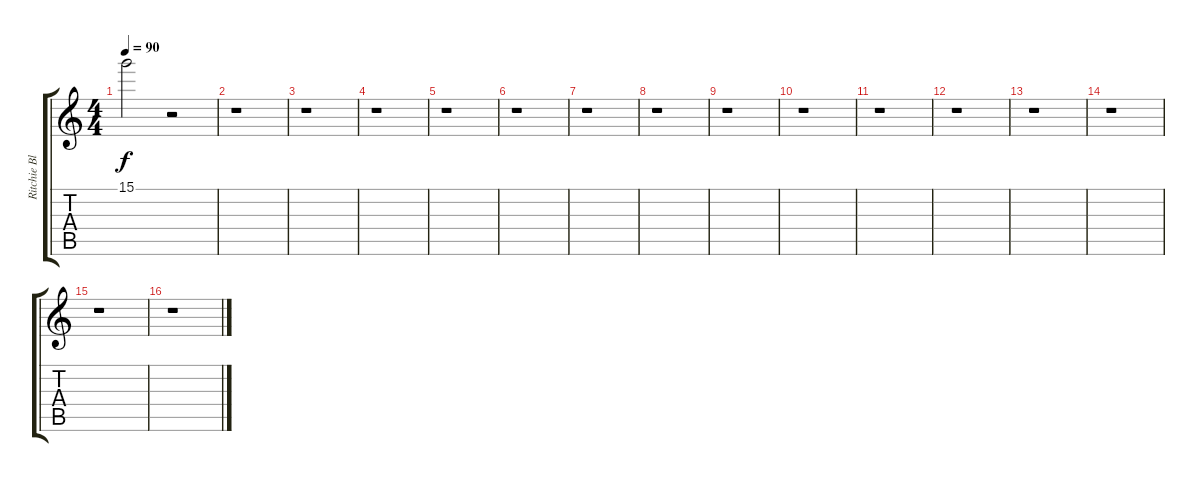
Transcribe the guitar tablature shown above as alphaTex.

\track ("Ritchie Blackmore (Guitar 2)" "Ritchie Bl") {instrument overdrivenguitar}
\staff {score tabs}
\tuning (E4 B3 G3 D3 A2 E2) {hide}
\ts (4 4)
\tempo 90
\clef g2
\ks c
15.1{t}.2{dy f} r.2 |
r.1 |
r.1 |
r.1 |
r.1 |
r.1 |
r.1 |
r.1 |
r.1 |
r.1 |
r.1 |
r.1 |
r.1 |
r.1 |
r.1 |
r.1
